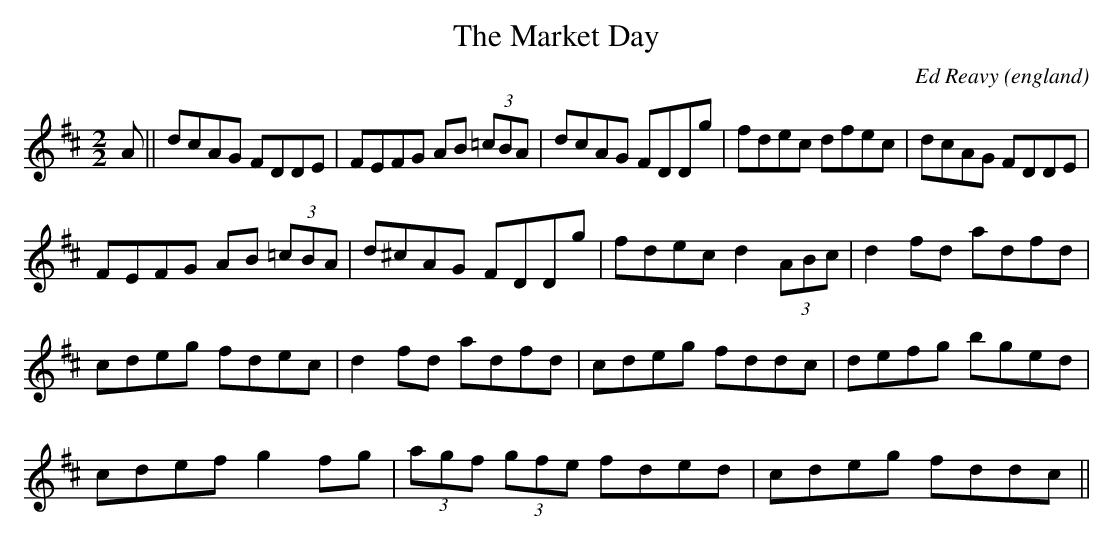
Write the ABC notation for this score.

X:1
T:The Market Day
O:england
C:Ed Reavy
M:2/2
L:1/8
K:D
A||dcAG FDDE|FEFG AB (3=cBA|dcAG FDDg|fdec dfec|dcAG FDDE|
FEFG AB (3=cBA|d^cAG FDDg|fdec d2 (3ABc|d2 fd adfd|
cdeg fdec|d2 fd adfd|cdeg fddc|defg bged|
cdef g2 fg|(3agf (3gfe fded|cdeg fddc||
